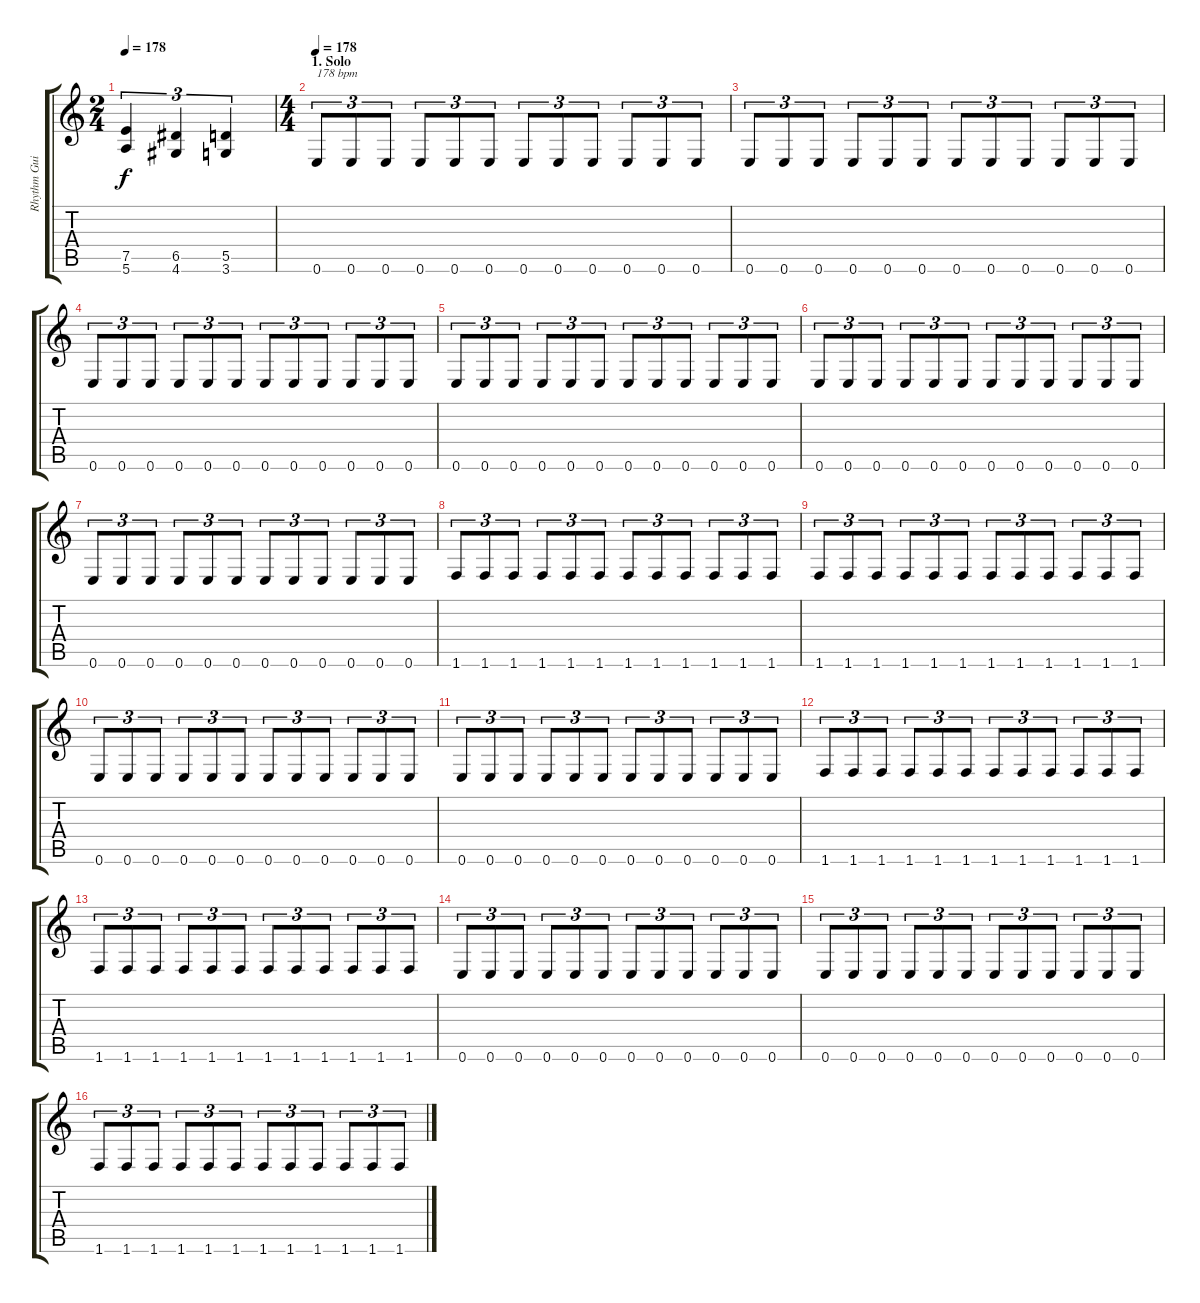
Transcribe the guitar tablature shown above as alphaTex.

\track ("Rhythm Guitar" "Rhythm Gui") {instrument distortionguitar}
\staff {score tabs}
\tuning (E4 B3 G3 D3 A2 E2) {hide}
\ts (2 4)
\tempo 178
\clef g2
\ks c
(7.5 5.6).4{tu (3 2) dy f} (6.5 4.6).4{tu (3 2)} (5.5 3.6).4{tu (3 2)} |
\ts (4 4)
\section ("" "1. Solo")
\tempo 178
0.6.8{tu (3 2) txt "178 bpm"} 0.6.8{tu (3 2)} 0.6.8{tu (3 2)} 0.6.8{tu (3 2)} 0.6.8{tu (3 2)} 0.6.8{tu (3 2)} 0.6.8{tu (3 2)} 0.6.8{tu (3 2)} 0.6.8{tu (3 2)} 0.6.8{tu (3 2)} 0.6.8{tu (3 2)} 0.6.8{tu (3 2)} |
0.6.8{tu (3 2)} 0.6.8{tu (3 2)} 0.6.8{tu (3 2)} 0.6.8{tu (3 2)} 0.6.8{tu (3 2)} 0.6.8{tu (3 2)} 0.6.8{tu (3 2)} 0.6.8{tu (3 2)} 0.6.8{tu (3 2)} 0.6.8{tu (3 2)} 0.6.8{tu (3 2)} 0.6.8{tu (3 2)} |
0.6.8{tu (3 2)} 0.6.8{tu (3 2)} 0.6.8{tu (3 2)} 0.6.8{tu (3 2)} 0.6.8{tu (3 2)} 0.6.8{tu (3 2)} 0.6.8{tu (3 2)} 0.6.8{tu (3 2)} 0.6.8{tu (3 2)} 0.6.8{tu (3 2)} 0.6.8{tu (3 2)} 0.6.8{tu (3 2)} |
0.6.8{tu (3 2)} 0.6.8{tu (3 2)} 0.6.8{tu (3 2)} 0.6.8{tu (3 2)} 0.6.8{tu (3 2)} 0.6.8{tu (3 2)} 0.6.8{tu (3 2)} 0.6.8{tu (3 2)} 0.6.8{tu (3 2)} 0.6.8{tu (3 2)} 0.6.8{tu (3 2)} 0.6.8{tu (3 2)} |
0.6.8{tu (3 2)} 0.6.8{tu (3 2)} 0.6.8{tu (3 2)} 0.6.8{tu (3 2)} 0.6.8{tu (3 2)} 0.6.8{tu (3 2)} 0.6.8{tu (3 2)} 0.6.8{tu (3 2)} 0.6.8{tu (3 2)} 0.6.8{tu (3 2)} 0.6.8{tu (3 2)} 0.6.8{tu (3 2)} |
0.6.8{tu (3 2)} 0.6.8{tu (3 2)} 0.6.8{tu (3 2)} 0.6.8{tu (3 2)} 0.6.8{tu (3 2)} 0.6.8{tu (3 2)} 0.6.8{tu (3 2)} 0.6.8{tu (3 2)} 0.6.8{tu (3 2)} 0.6.8{tu (3 2)} 0.6.8{tu (3 2)} 0.6.8{tu (3 2)} |
1.6.8{tu (3 2)} 1.6.8{tu (3 2)} 1.6.8{tu (3 2)} 1.6.8{tu (3 2)} 1.6.8{tu (3 2)} 1.6.8{tu (3 2)} 1.6.8{tu (3 2)} 1.6.8{tu (3 2)} 1.6.8{tu (3 2)} 1.6.8{tu (3 2)} 1.6.8{tu (3 2)} 1.6.8{tu (3 2)} |
1.6.8{tu (3 2)} 1.6.8{tu (3 2)} 1.6.8{tu (3 2)} 1.6.8{tu (3 2)} 1.6.8{tu (3 2)} 1.6.8{tu (3 2)} 1.6.8{tu (3 2)} 1.6.8{tu (3 2)} 1.6.8{tu (3 2)} 1.6.8{tu (3 2)} 1.6.8{tu (3 2)} 1.6.8{tu (3 2)} |
0.6.8{tu (3 2)} 0.6.8{tu (3 2)} 0.6.8{tu (3 2)} 0.6.8{tu (3 2)} 0.6.8{tu (3 2)} 0.6.8{tu (3 2)} 0.6.8{tu (3 2)} 0.6.8{tu (3 2)} 0.6.8{tu (3 2)} 0.6.8{tu (3 2)} 0.6.8{tu (3 2)} 0.6.8{tu (3 2)} |
0.6.8{tu (3 2)} 0.6.8{tu (3 2)} 0.6.8{tu (3 2)} 0.6.8{tu (3 2)} 0.6.8{tu (3 2)} 0.6.8{tu (3 2)} 0.6.8{tu (3 2)} 0.6.8{tu (3 2)} 0.6.8{tu (3 2)} 0.6.8{tu (3 2)} 0.6.8{tu (3 2)} 0.6.8{tu (3 2)} |
1.6.8{tu (3 2)} 1.6.8{tu (3 2)} 1.6.8{tu (3 2)} 1.6.8{tu (3 2)} 1.6.8{tu (3 2)} 1.6.8{tu (3 2)} 1.6.8{tu (3 2)} 1.6.8{tu (3 2)} 1.6.8{tu (3 2)} 1.6.8{tu (3 2)} 1.6.8{tu (3 2)} 1.6.8{tu (3 2)} |
1.6.8{tu (3 2)} 1.6.8{tu (3 2)} 1.6.8{tu (3 2)} 1.6.8{tu (3 2)} 1.6.8{tu (3 2)} 1.6.8{tu (3 2)} 1.6.8{tu (3 2)} 1.6.8{tu (3 2)} 1.6.8{tu (3 2)} 1.6.8{tu (3 2)} 1.6.8{tu (3 2)} 1.6.8{tu (3 2)} |
0.6.8{tu (3 2)} 0.6.8{tu (3 2)} 0.6.8{tu (3 2)} 0.6.8{tu (3 2)} 0.6.8{tu (3 2)} 0.6.8{tu (3 2)} 0.6.8{tu (3 2)} 0.6.8{tu (3 2)} 0.6.8{tu (3 2)} 0.6.8{tu (3 2)} 0.6.8{tu (3 2)} 0.6.8{tu (3 2)} |
0.6.8{tu (3 2)} 0.6.8{tu (3 2)} 0.6.8{tu (3 2)} 0.6.8{tu (3 2)} 0.6.8{tu (3 2)} 0.6.8{tu (3 2)} 0.6.8{tu (3 2)} 0.6.8{tu (3 2)} 0.6.8{tu (3 2)} 0.6.8{tu (3 2)} 0.6.8{tu (3 2)} 0.6.8{tu (3 2)} |
1.6.8{tu (3 2)} 1.6.8{tu (3 2)} 1.6.8{tu (3 2)} 1.6.8{tu (3 2)} 1.6.8{tu (3 2)} 1.6.8{tu (3 2)} 1.6.8{tu (3 2)} 1.6.8{tu (3 2)} 1.6.8{tu (3 2)} 1.6.8{tu (3 2)} 1.6.8{tu (3 2)} 1.6.8{tu (3 2)}
